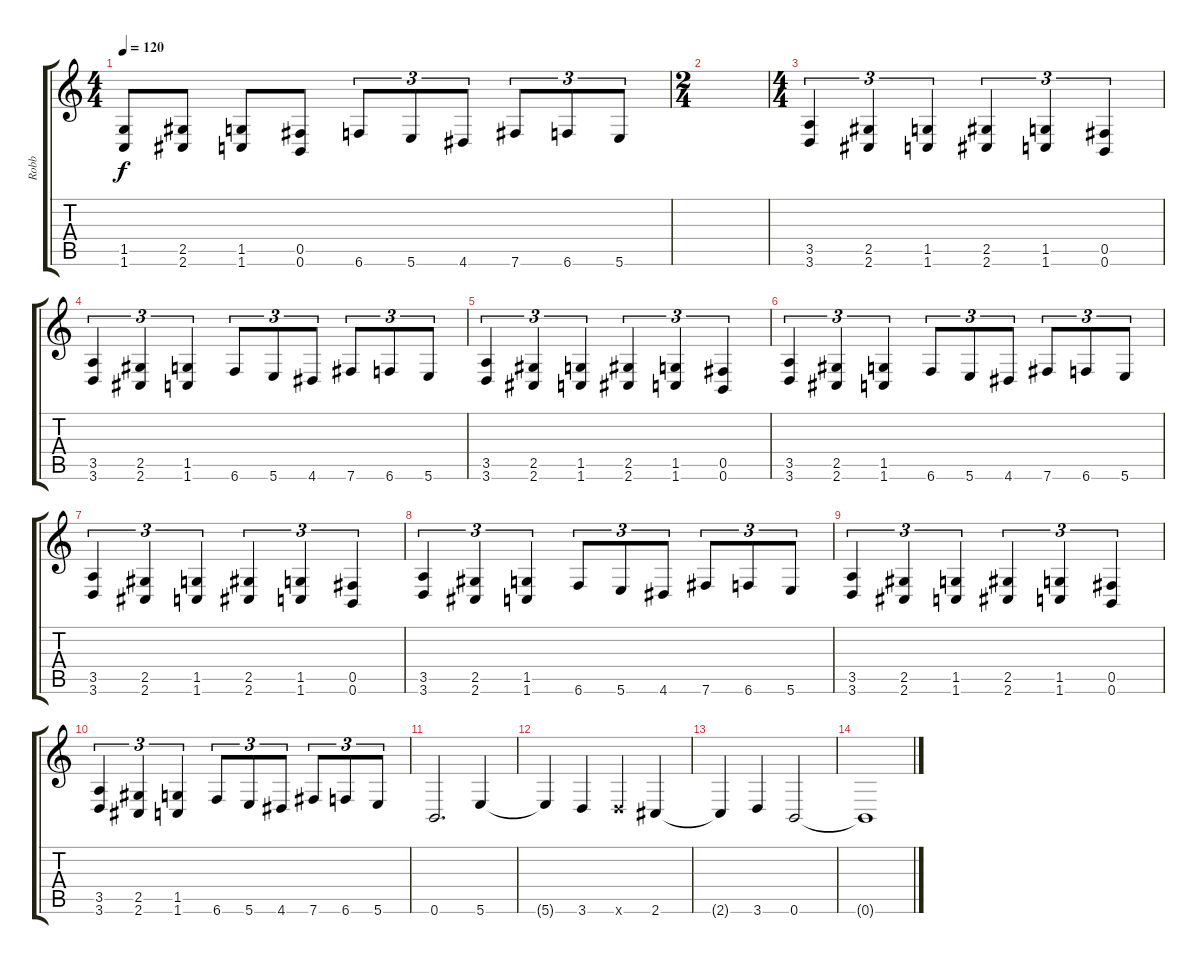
\track ("Robb " "Robb ") {instrument distortionguitar}
\staff {score tabs}
\tuning (Db4 Ab3 E3 B2 Gb2 B1) {hide}
\ts (4 4)
\tempo 120
\clef g2
\ks c
(1.5 1.6).8{dy f} (2.5 2.6).8 (1.5 1.6).8 (0.5 0.6).8 6.6.8{tu (3 2)} 5.6.8{tu (3 2)} 4.6.8{tu (3 2)} 7.6.8{tu (3 2)} 6.6.8{tu (3 2)} 5.6.8{tu (3 2)} |
\ts (2 4)
|
\ts (4 4)
(3.5 3.6).4{tu (3 2)} (2.5 2.6).4{tu (3 2)} (1.5 1.6).4{tu (3 2)} (2.5 2.6).4{tu (3 2)} (1.5 1.6).4{tu (3 2)} (0.5 0.6).4{tu (3 2)} |
(3.5 3.6).4{tu (3 2)} (2.5 2.6).4{tu (3 2)} (1.5 1.6).4{tu (3 2)} 6.6.8{tu (3 2)} 5.6.8{tu (3 2)} 4.6.8{tu (3 2)} 7.6.8{tu (3 2)} 6.6.8{tu (3 2)} 5.6.8{tu (3 2)} |
(3.5 3.6).4{tu (3 2)} (2.5 2.6).4{tu (3 2)} (1.5 1.6).4{tu (3 2)} (2.5 2.6).4{tu (3 2)} (1.5 1.6).4{tu (3 2)} (0.5 0.6).4{tu (3 2)} |
(3.5 3.6).4{tu (3 2)} (2.5 2.6).4{tu (3 2)} (1.5 1.6).4{tu (3 2)} 6.6.8{tu (3 2)} 5.6.8{tu (3 2)} 4.6.8{tu (3 2)} 7.6.8{tu (3 2)} 6.6.8{tu (3 2)} 5.6.8{tu (3 2)} |
(3.5 3.6).4{tu (3 2)} (2.5 2.6).4{tu (3 2)} (1.5 1.6).4{tu (3 2)} (2.5 2.6).4{tu (3 2)} (1.5 1.6).4{tu (3 2)} (0.5 0.6).4{tu (3 2)} |
(3.5 3.6).4{tu (3 2)} (2.5 2.6).4{tu (3 2)} (1.5 1.6).4{tu (3 2)} 6.6.8{tu (3 2)} 5.6.8{tu (3 2)} 4.6.8{tu (3 2)} 7.6.8{tu (3 2)} 6.6.8{tu (3 2)} 5.6.8{tu (3 2)} |
(3.5 3.6).4{tu (3 2)} (2.5 2.6).4{tu (3 2)} (1.5 1.6).4{tu (3 2)} (2.5 2.6).4{tu (3 2)} (1.5 1.6).4{tu (3 2)} (0.5 0.6).4{tu (3 2)} |
(3.5 3.6).4{tu (3 2)} (2.5 2.6).4{tu (3 2)} (1.5 1.6).4{tu (3 2)} 6.6.8{tu (3 2)} 5.6.8{tu (3 2)} 4.6.8{tu (3 2)} 7.6.8{tu (3 2)} 6.6.8{tu (3 2)} 5.6.8{tu (3 2)} |
0.6.2{d} 5.6.4 |
5.6{t}.4 3.6.4 3.6{x}.4 2.6.4 |
2.6{t}.4 3.6.4 0.6.2 |
0.6{t}.1
